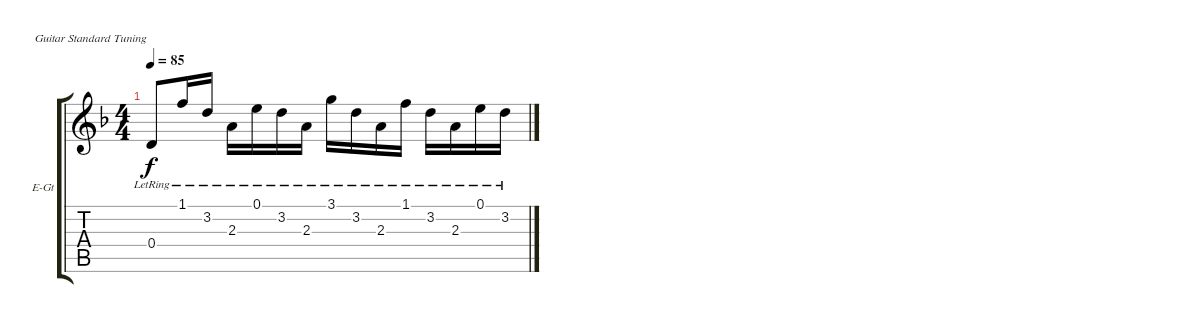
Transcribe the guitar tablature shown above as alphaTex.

\bracketExtendMode groupsimilarinstruments
\firstSystemTrackNameOrientation horizontal
\otherSystemsTrackNameOrientation horizontal
\track ("Clean Guitar" "E-Gt") {instrument electricguitarclean}
\staff {score tabs}
\tuning (E4 B3 G3 D3 A2 E2)
\ts (4 4)
\tempo 85
\clef g2
\ks dminor
0.4{lr}.8{dy f} 1.1{lr}.16 3.2{lr}.16 2.3{lr}.16 0.1{lr}.16 3.2{lr}.16 2.3{lr}.16 3.1{lr}.16 3.2{lr}.16 2.3{lr}.16 1.1{lr}.16 3.2{lr}.16 2.3{lr}.16 0.1{lr}.16 3.2{lr}.16
